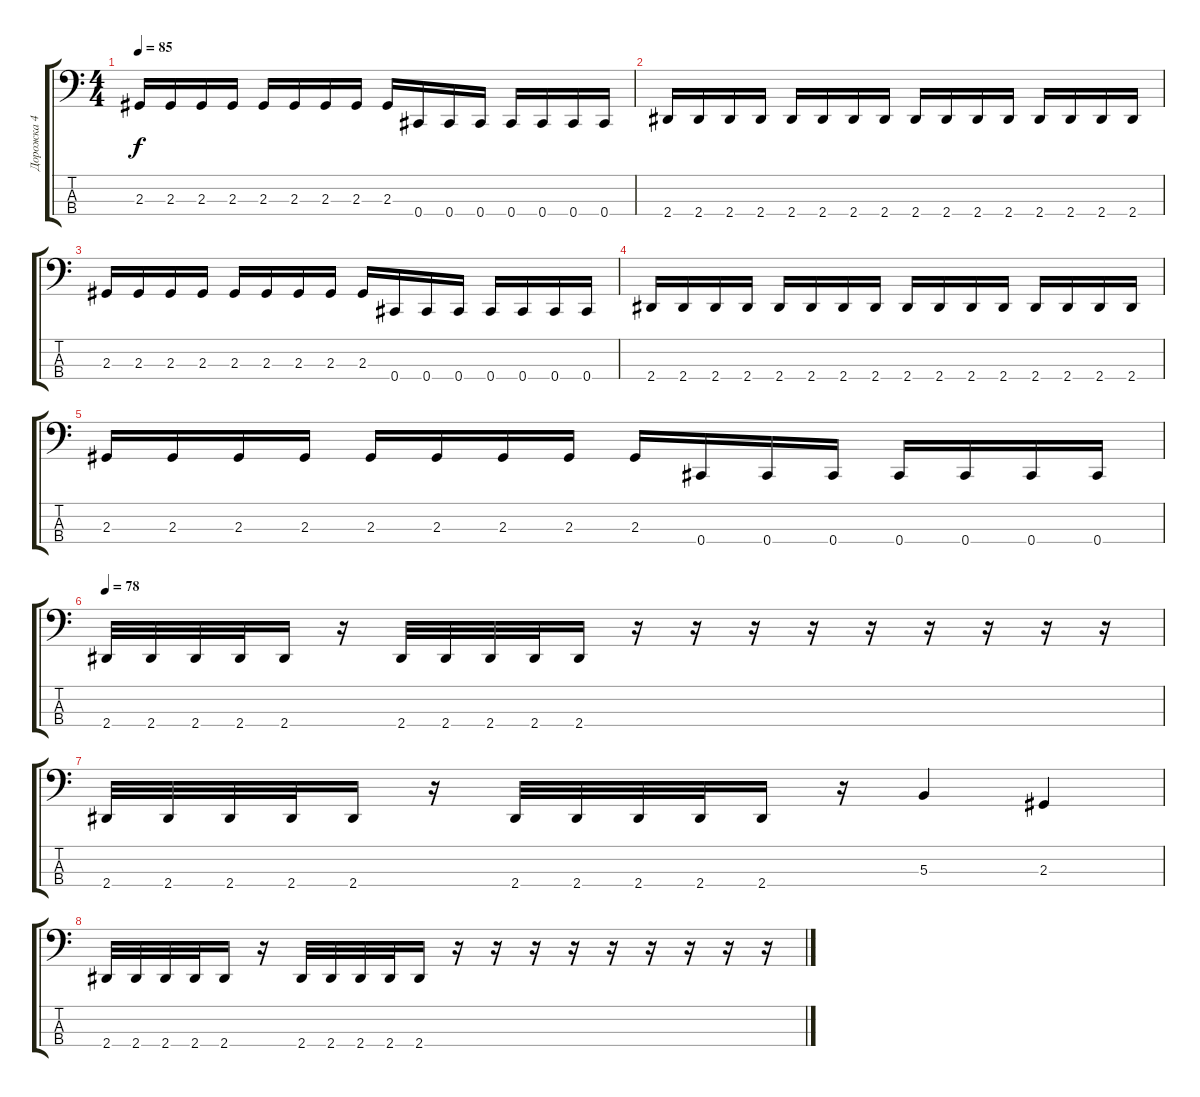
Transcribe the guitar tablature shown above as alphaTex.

\track ("Дорожка 4" "Дорожка 4") {instrument electricbasspick}
\staff {score tabs}
\tuning (E2 B1 Gb1 Db1) {hide}
\ts (4 4)
\tempo 85
\clef f4
\ks c
2.3.16{dy f} 2.3.16 2.3.16 2.3.16 2.3.16 2.3.16 2.3.16 2.3.16 2.3.16 0.4.16 0.4.16 0.4.16 0.4.16 0.4.16 0.4.16 0.4.16 |
2.4.16 2.4.16 2.4.16 2.4.16 2.4.16 2.4.16 2.4.16 2.4.16 2.4.16 2.4.16 2.4.16 2.4.16 2.4.16 2.4.16 2.4.16 2.4.16 |
2.3.16 2.3.16 2.3.16 2.3.16 2.3.16 2.3.16 2.3.16 2.3.16 2.3.16 0.4.16 0.4.16 0.4.16 0.4.16 0.4.16 0.4.16 0.4.16 |
2.4.16 2.4.16 2.4.16 2.4.16 2.4.16 2.4.16 2.4.16 2.4.16 2.4.16 2.4.16 2.4.16 2.4.16 2.4.16 2.4.16 2.4.16 2.4.16 |
2.3.16 2.3.16 2.3.16 2.3.16 2.3.16 2.3.16 2.3.16 2.3.16 2.3.16 0.4.16 0.4.16 0.4.16 0.4.16 0.4.16 0.4.16 0.4.16 |
\tempo 78
2.4.32 2.4.32 2.4.32 2.4.32 2.4.16 r.16 2.4.32 2.4.32 2.4.32 2.4.32 2.4.16 r.16 r.16 r.16 r.16 r.16 r.16 r.16 r.16 r.16 |
2.4.32 2.4.32 2.4.32 2.4.32 2.4.16 r.16 2.4.32 2.4.32 2.4.32 2.4.32 2.4.16 r.16 5.3.4 2.3.4 |
2.4.32 2.4.32 2.4.32 2.4.32 2.4.16 r.16 2.4.32 2.4.32 2.4.32 2.4.32 2.4.16 r.16 r.16 r.16 r.16 r.16 r.16 r.16 r.16 r.16
